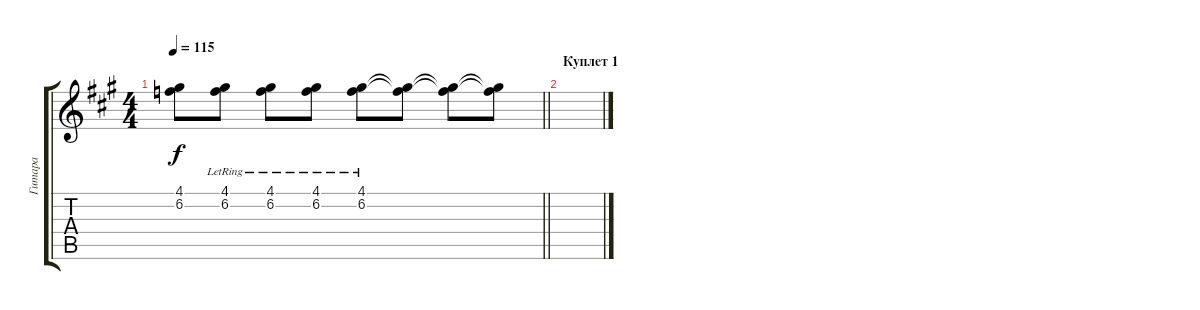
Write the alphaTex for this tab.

\track ("Гитара" "Гитара") {instrument acousticguitarsteel}
\staff {score tabs}
\tuning (E4 B3 G3 D3 A2 E2) {hide}
\ts (4 4)
\tempo 115
\clef g2
\barLineRight lightlight
\ks f#minor
(4.1{t} 6.2{t}).8{dy f} (4.1{lr} 6.2{lr}).8 (4.1{lr} 6.2{lr}).8 (4.1{lr} 6.2{lr}).8 (4.1{lr} 6.2{lr}).8 (4.1{t} 6.2{t}).8 (4.1{t} 6.2{t}).8 (4.1{t} 6.2{t}).8 |
\section ("" "Куплет 1")
